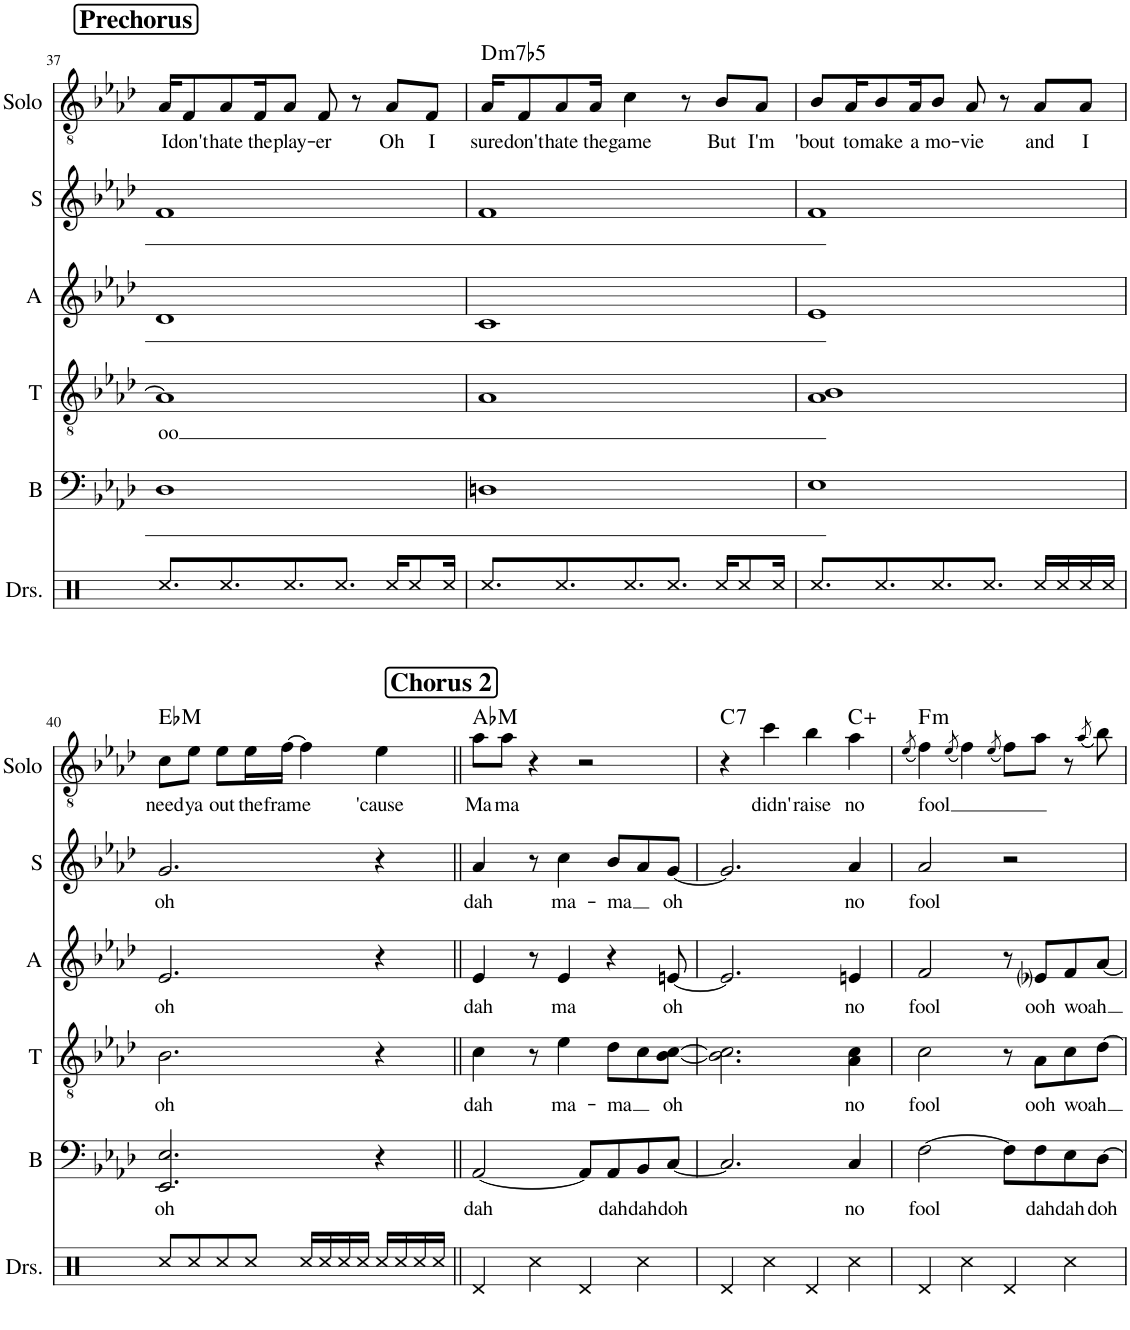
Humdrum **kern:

**kern	**kern	**text	**kern	**text	**kern	**text	**kern	**text	**kern	**text	**harte
*part6	*part5	*part5	*part4	*part4	*part3	*part3	*part2	*part2	*part1	*part1	*part1
*staff6	*staff5	*staff5	*staff4	*staff4	*staff3	*staff3	*staff2	*staff2	*staff1	*staff1	*
*I"Drumset	*I"Bass	*	*I"Tenor	*	*I"Alto	*	*I"Sop	*	*I"Solo	*	*
*I'Drs.	*I'B	*	*I'T	*	*I'A	*	*I'S	*	*I'Solo	*	*
!!LO:PB:g=z
*clefX	*clefF4	*	*clefGv2	*	*clefG2	*	*clefG2	*	*clefGv2	*	*
*k[]	*k[b-e-a-d-]	*	*k[b-e-a-d-]	*	*k[b-e-a-d-]	*	*k[b-e-a-d-]	*	*k[b-e-a-d-]	*	*
*M4/4	*M4/4	*	*M4/4	*	*M4/4	*	*M4/4	*	*M4/4	*	*
!!LO:REH:place=s1:a:B:cj:fs=14:t=Prechorus
=37	=37	=37	=37	=37	=37	=37	=37	=37	=37	=37	=37
!	!	!	!	!LO:LY:b	!	!	!	!	!	!LO:LY:b	!
8.Rcc/L	1D-	.	1A-]	oo	1d-	.	1f	.	16A-/KL	I	.
!	!	!	!	!	!	!	!	!	!	!LO:LY:b	!
.	.	.	.	.	.	.	.	.	8F/	don't	.
!	!	!	!	!	!	!	!	!	!	!LO:LY:b	!
8.Rcc/	.	.	.	.	.	.	.	.	8A-/	hate	.
!	!	!	!	!	!	!	!	!	!	!LO:LY:b	!
.	.	.	.	.	.	.	.	.	16F/K	the	.
!	!	!	!	!	!	!	!	!	!	!LO:LY:b	!
8.Rcc/	.	.	.	.	.	.	.	.	8A-/J	play-	.
!	!	!	!	!	!	!	!	!	!	!LO:LY:b	!
.	.	.	.	.	.	.	.	.	8F/	-er	.
8.Rcc/J	.	.	.	.	.	.	.	.	.	.	.
.	.	.	.	.	.	.	.	.	8r	.	.
!	!	!	!	!	!	!	!	!	!	!LO:LY:b	!
16Rcc/KL	.	.	.	.	.	.	.	.	8A-/L	Oh	.
8Rcc/	.	.	.	.	.	.	.	.	.	.	.
!	!	!	!	!	!	!	!	!	!	!LO:LY:b	!
.	.	.	.	.	.	.	.	.	8F/J	I	.
16Rcc/Jk	.	.	.	.	.	.	.	.	.	.	.
=38	=38	=38	=38	=38	=38	=38	=38	=38	=38	=38	=38
!	!	!	!	!	!	!	!	!	!	!LO:LY:b	!LO:H:kt=m7b5
8.Rcc/L	1Dn	.	1A-	.	1c	.	1f	.	16A-/KL	sure	D:hdim7
!	!	!	!	!	!	!	!	!	!	!LO:LY:b	!
.	.	.	.	.	.	.	.	.	8F/	don't	.
!	!	!	!	!	!	!	!	!	!	!LO:LY:b	!
8.Rcc/	.	.	.	.	.	.	.	.	8A-/	hate	.
!	!	!	!	!	!	!	!	!	!	!LO:LY:b	!
.	.	.	.	.	.	.	.	.	16A-/Jk	the	.
!	!	!	!	!	!	!	!	!	!	!LO:LY:b	!
8.Rcc/	.	.	.	.	.	.	.	.	4c\	game	.
8.Rcc/J	.	.	.	.	.	.	.	.	.	.	.
.	.	.	.	.	.	.	.	.	8r	.	.
!	!	!	!	!	!	!	!	!	!	!LO:LY:b	!
16Rcc/KL	.	.	.	.	.	.	.	.	8B-/L	But	.
8Rcc/	.	.	.	.	.	.	.	.	.	.	.
!	!	!	!	!	!	!	!	!	!	!LO:LY:b	!
.	.	.	.	.	.	.	.	.	8A-/J	I'm	.
16Rcc/Jk	.	.	.	.	.	.	.	.	.	.	.
=39	=39	=39	=39	=39	=39	=39	=39	=39	=39	=39	=39
!	!	!	!	!	!	!	!	!	!	!LO:LY:b	!
8.Rcc/L	1E-	.	1A- 1B-	.	1e-	.	1f	.	8B-/L	'bout	.
!	!	!	!	!	!	!	!	!	!	!LO:LY:b	!
.	.	.	.	.	.	.	.	.	16A-/K	to	.
!	!	!	!	!	!	!	!	!	!	!LO:LY:b	!
8.Rcc/	.	.	.	.	.	.	.	.	8B-/	make	.
!	!	!	!	!	!	!	!	!	!	!LO:LY:b	!
.	.	.	.	.	.	.	.	.	16A-/K	a	.
!	!	!	!	!	!	!	!	!	!	!LO:LY:b	!
8.Rcc/	.	.	.	.	.	.	.	.	8B-/J	mo-	.
!	!	!	!	!	!	!	!	!	!	!LO:LY:b	!
.	.	.	.	.	.	.	.	.	8A-/	-vie	.
8.Rcc/J	.	.	.	.	.	.	.	.	.	.	.
.	.	.	.	.	.	.	.	.	8r	.	.
!	!	!	!	!	!	!	!	!	!	!LO:LY:b	!
16Rcc/LL	.	.	.	.	.	.	.	.	8A-/L	and	.
16Rcc/	.	.	.	.	.	.	.	.	.	.	.
!	!	!	!	!	!	!	!	!	!	!LO:LY:b	!
16Rcc/	.	.	.	.	.	.	.	.	8A-/J	I	.
16Rcc/JJ	.	.	.	.	.	.	.	.	.	.	.
!!LO:LB:g=z
=40	=40	=40	=40	=40	=40	=40	=40	=40	=40	=40	=40
!	!	!LO:LY:b	!	!LO:LY:b	!	!LO:LY:b	!	!LO:LY:b	!	!LO:LY:b	!LO:H:kt=M
8Rcc/L	2.EE-/ 2.E-/	oh	2.B-\	oh	2.e-/	oh	2.g/	oh	8c\L	need	Eb:maj
!	!	!	!	!	!	!	!	!	!	!LO:LY:b	!
8Rcc/	.	.	.	.	.	.	.	.	8e-\J	ya	.
!	!	!	!	!	!	!	!	!	!	!LO:LY:b	!
8Rcc/	.	.	.	.	.	.	.	.	8e-\L	out	.
!	!	!	!	!	!	!	!	!	!	!LO:LY:b	!
8Rcc/J	.	.	.	.	.	.	.	.	16e-\L	the	.
!	!	!	!	!	!	!	!	!	!	!LO:LY:b	!
.	.	.	.	.	.	.	.	.	[16f\JJ	frame	.
16Rcc/LL	.	.	.	.	.	.	.	.	4f\]	.	.
16Rcc/	.	.	.	.	.	.	.	.	.	.	.
16Rcc/	.	.	.	.	.	.	.	.	.	.	.
16Rcc/JJ	.	.	.	.	.	.	.	.	.	.	.
!	!	!	!	!	!	!	!	!	!	!LO:LY:b	!
16Rcc/LL	4r	.	4r	.	4r	.	4r	.	4e-\	'cause	.
16Rcc/	.	.	.	.	.	.	.	.	.	.	.
16Rcc/	.	.	.	.	.	.	.	.	.	.	.
16Rcc/JJ	.	.	.	.	.	.	.	.	.	.	.
!!LO:REH:place=s1:a:B:cj:fs=14:t=Chorus 2
=41||	=41||	=41||	=41||	=41||	=41||	=41||	=41||	=41||	=41||	=41||	=41||
!	!	!LO:LY:b	!	!LO:LY:b	!	!LO:LY:b	!	!LO:LY:b	!	!LO:LY:b	!LO:H:kt=M
4Rd/	[2AA-/	dah	4c\	dah	4e-/	dah	4a-/	dah	8a-\L	Ma-	Ab:maj
!	!	!	!	!	!	!	!	!	!	!LO:LY:b	!
.	.	.	.	.	.	.	.	.	8a-\J	-ma	.
4Rcc\	.	.	8r	.	8r	.	8r	.	4r	.	.
!	!	!	!	!LO:LY:b	!	!LO:LY:b	!	!LO:LY:b	!	!	!
.	.	.	4e-\	ma-	4e-/	ma	4cc\	ma-	.	.	.
4Rd/	8AA-/L]	.	.	.	.	.	.	.	2r	.	.
!	!	!LO:LY:b	!	!LO:LY:b	!	!	!	!LO:LY:b	!	!	!
.	8AA-/	dah	8d-\L	-ma	4r	.	8b-/L	-ma	.	.	.
!	!	!LO:LY:b	!	!	!	!	!	!	!	!	!
4Rcc\	8BB-/	dah	8c\	.	.	.	8a-/	.	.	.	.
!	!	!LO:LY:b	!	!LO:LY:b	!	!LO:LY:b	!	!LO:LY:b	!	!	!
.	[8C/J	doh	[8B-\ [8c\J	oh	[8en/	oh	[8g/J	oh	.	.	.
=42	=42	=42	=42	=42	=42	=42	=42	=42	=42	=42	=42
!	!	!	!	!	!	!	!	!	!	!	!LO:H:kt=7
4Rd/	2.C/]	.	2.B-\] 2.c\]	.	2.e/]	.	2.g/]	.	4r	.	C:7
!	!	!	!	!	!	!	!	!	!	!LO:LY:b	!
4Rcc\	.	.	.	.	.	.	.	.	4cc\	didn'	.
!	!	!	!	!	!	!	!	!	!	!LO:LY:b	!
4Rd/	.	.	.	.	.	.	.	.	4b-\	raise	.
!	!	!LO:LY:b	!	!LO:LY:b	!	!LO:LY:b	!	!LO:LY:b	!	!LO:LY:b	!
4Rcc\	4C/	no	4A-\ 4c\	no	4en/	no	4a-/	no	4a-\	no	C:aug
=43	=43	=43	=43	=43	=43	=43	=43	=43	=43	=43	=43
.	.	.	.	.	.	.	.	.	(8qe-/	.	.
!	!	!LO:LY:b	!	!LO:LY:b	!	!LO:LY:b	!	!LO:LY:b	!	!LO:LY:b	!LO:H:kt=m
4Rd/	[2F\	fool	2c\	fool	2f/	fool	2a-/	fool	4f\)	fool	F:min
.	.	.	.	.	.	.	.	.	(8qe-/	.	.
4Rcc\	.	.	.	.	.	.	.	.	4f\)	.	.
.	.	.	.	.	.	.	.	.	(8qe-/	.	.
4Rd/	8F\L]	.	8r	.	8r	.	2r	.	8f\L)	.	.
!	!	!LO:LY:b	!	!LO:LY:b	!	!LO:LY:b	!	!	!	!	!
.	8F\	dah	8A-\L	ooh	8e-i/L	ooh	.	.	8a-\J	.	.
!	!	!LO:LY:b	!	!LO:LY:b	!	!LO:LY:b	!	!	!	!	!
4Rcc\	8E-\	dah	8c\	woah	8f/	woah	.	.	8r	.	.
.	.	.	.	.	.	.	.	.	(8qa-/	.	.
!	!	!LO:LY:b	!	!	!	!	!	!	!	!	!
.	[8D-\J	doh	[8d-\J	.	[8a-/J	.	.	.	8b-\)	.	.
=	=	=	=	=	=	=	=	=	=	=	=
*-	*-	*-	*-	*-	*-	*-	*-	*-	*-	*-	*-
